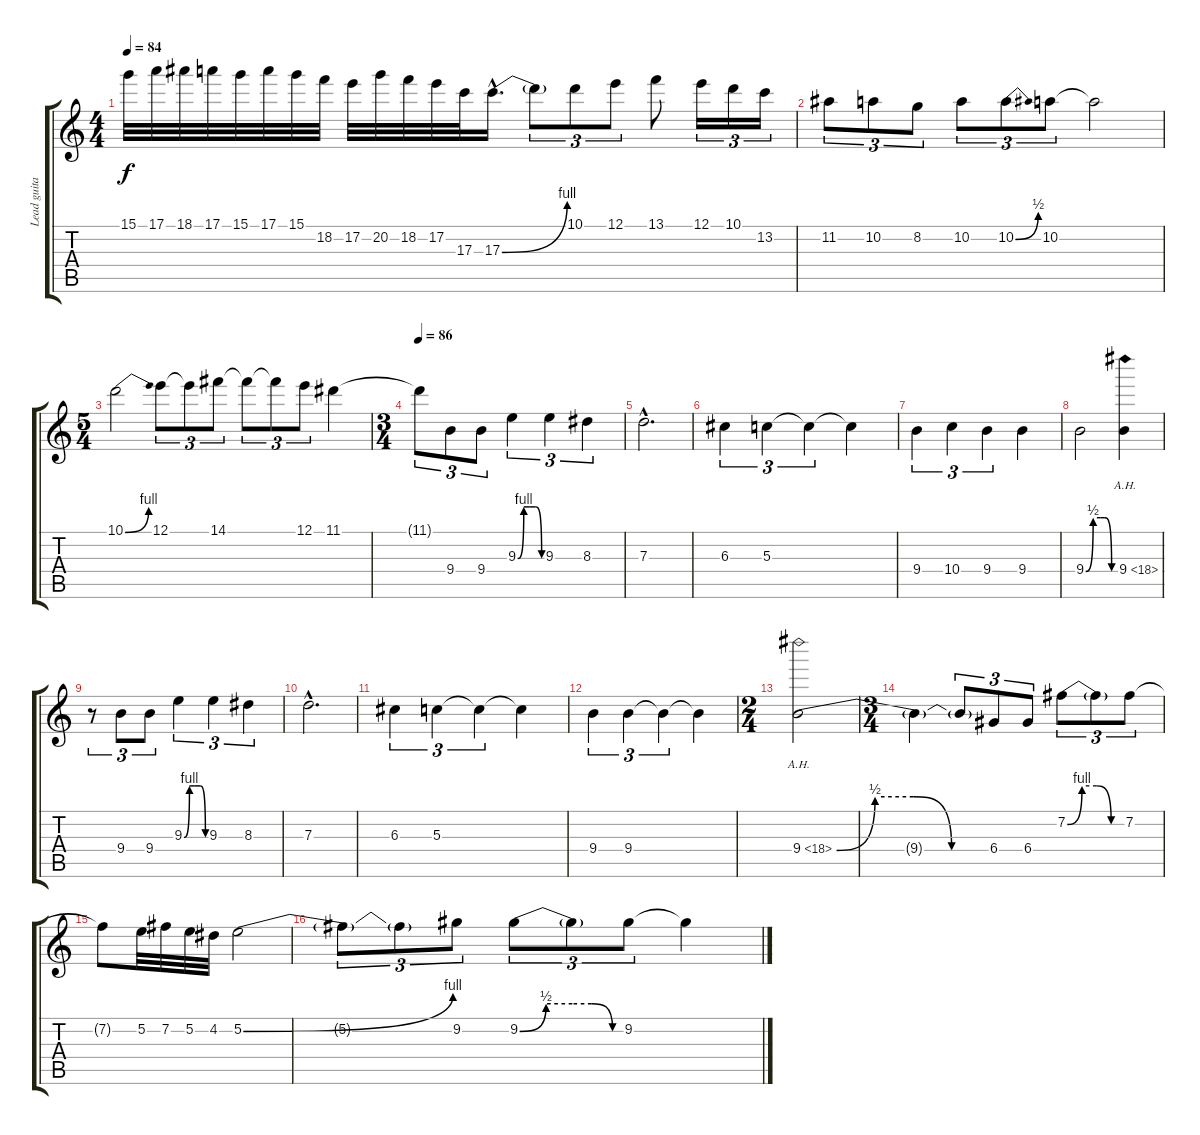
\track ("Lead guitar (P.Rondat)" "Lead guita") {instrument overdrivenguitar}
\staff {score tabs}
\tuning (E4 B3 G3 D3 A2 E2) {hide}
\ts (4 4)
\tempo 84
\clef g2
\ks c
15.1.32{dy f} 17.1.32 18.1.32 17.1.32 15.1.32 17.1.32 15.1.32 18.2.32 17.2.32 20.2.32 18.2.32 17.2.32 17.3.32 17.3{be (bend 0 0 60 4) hac}.16{d} 17.3{t}.8{tu (3 2)} 10.1.8{tu (3 2)} 12.1.8{tu (3 2)} 13.1.8 12.1.16{tu (3 2)} 10.1.16{tu (3 2)} 13.2.16{tu (3 2)} |
11.2.8{tu (3 2)} 10.2.8{tu (3 2)} 8.2.8{tu (3 2)} 10.2.8{tu (3 2)} 10.2{be (bend 0 0 60 2)}.8{tu (3 2)} 10.2.8{tu (3 2)} 10.2{t}.2 |
\ts (5 4)
10.1{be (bend 0 0 60 4)}.2 12.1.8{tu (3 2)} 12.1{t}.8{tu (3 2)} 14.1.8{tu (3 2)} 14.1{t}.8{tu (3 2)} 14.1{t}.8{tu (3 2)} 12.1.8{tu (3 2)} 11.1.4 |
\ts (3 4)
\tempo 86
11.1{t}.8{tu (3 2)} 9.4.8{tu (3 2)} 9.4.8{tu (3 2)} 9.3{be (custom 0 0 15 4 30 4 45 4 60 0)}.4{tu (3 2)} 9.3.4{tu (3 2)} 8.3.4{tu (3 2)} |
7.3{hac}.2{d} |
6.3.4{tu (3 2)} 5.3.4{tu (3 2)} 5.3{t}.4{tu (3 2)} 5.3{t}.4 |
9.4.4{tu (3 2)} 10.4.4{tu (3 2)} 9.4.4{tu (3 2)} 9.4.4 |
9.4{be (custom 0 0 15 2 30 2 39 2 53 0 60 0)}.2 9.4{ah 9}.4 |
r.8{tu (3 2)} 9.4.8{tu (3 2)} 9.4.8{tu (3 2)} 9.3{be (custom 0 0 15 4 30 4 45 4 60 0)}.4{tu (3 2)} 9.3.4{tu (3 2)} 8.3.4{tu (3 2)} |
7.3{hac}.2{d} |
6.3.4{tu (3 2)} 5.3.4{tu (3 2)} 5.3{t}.4{tu (3 2)} 5.3{t}.4 |
9.4.4{tu (3 2)} 9.4.4{tu (3 2)} 9.4{t}.4{tu (3 2)} 9.4{t}.4 |
\ts (2 4)
9.4{be (custom 0 0 15 2 30 2 45 0 60 0) ah 9}.2 |
\ts (3 4)
9.4{t}.4 9.4{t}.8{tu (3 2)} 6.4.8{tu (3 2)} 6.4.8{tu (3 2)} 7.2{be (custom 0 0 15 4 30 4 45 0 60 0)}.8{tu (3 2)} 7.2{t}.8{tu (3 2)} 7.2.8{tu (3 2)} |
7.2{t}.8 5.2.32 7.2.32 5.2.32 4.2.32 5.2{be (bend 0 0 60 4)}.2 |
5.2{t}.8{tu (3 2)} 5.2{t}.8{tu (3 2)} 9.2.8{tu (3 2)} 9.2{be (custom 0 0 15 2 30 2 41 2 53 0 60 0)}.8{tu (3 2)} 9.2{t}.8{tu (3 2)} 9.2.8{tu (3 2)} 9.2{t}.4
